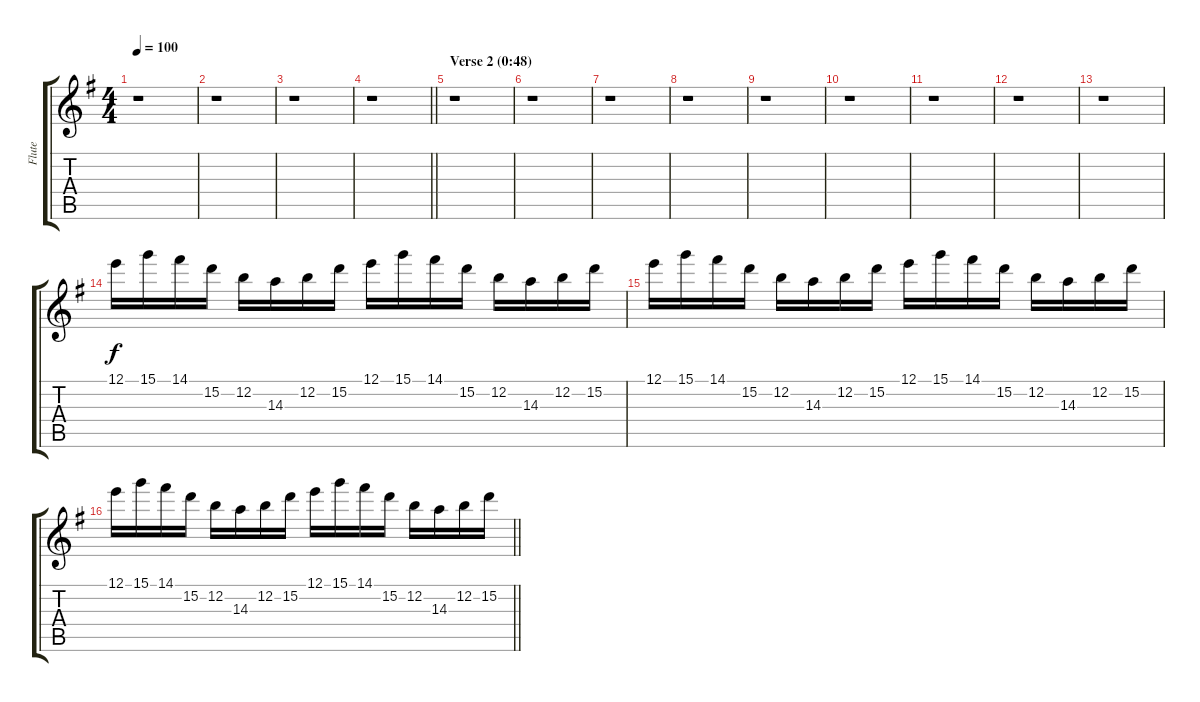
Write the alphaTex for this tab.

\track ("Flute" "Flute") {instrument panflute}
\staff {score tabs}
\tuning (E5 B4 G4 D4 A3 E3) {hide}
\ts (4 4)
\tempo 100
\clef g2
\ks g
r.1{dy f} |
r.1 |
r.1 |
\barLineRight lightlight
r.1 |
\section ("" "Verse 2 (0:48)")
r.1 |
r.1 |
r.1 |
r.1 |
r.1 |
r.1 |
r.1 |
r.1 |
r.1 |
12.1.16{volume 4 instrument flute} 15.1.16 14.1.16 15.2.16 12.2.16 14.3.16 12.2.16 15.2.16 12.1.16 15.1.16 14.1.16 15.2.16 12.2.16 14.3.16 12.2.16 15.2.16 |
12.1.16 15.1.16 14.1.16 15.2.16 12.2.16 14.3.16 12.2.16 15.2.16 12.1.16 15.1.16 14.1.16 15.2.16 12.2.16 14.3.16 12.2.16 15.2.16 |
\barLineRight lightlight
12.1.16{volume 1} 15.1.16 14.1.16 15.2.16 12.2.16 14.3.16 12.2.16 15.2.16 12.1.16 15.1.16 14.1.16 15.2.16 12.2.16 14.3.16 12.2.16 15.2.16
